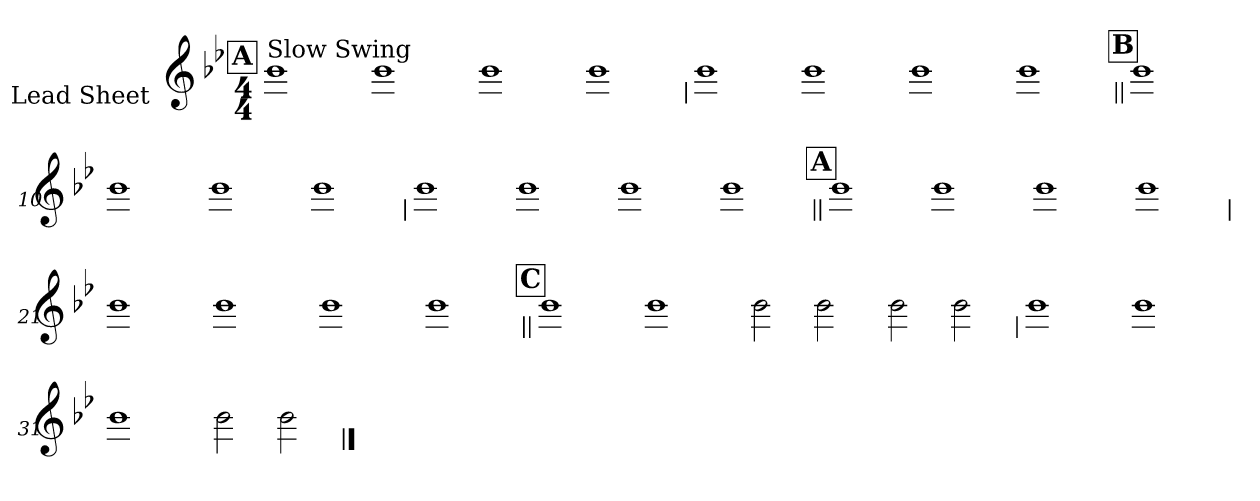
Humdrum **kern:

**kern
*part1
*staff1
*I"Lead Sheet
*stria0
*clefG2
*k[b-e-]
*B-:
*M4/4
!!LO:REH:place=s1:a:t=A
=1||
!LO:TX:a:t=Slow Swing
1b-
=2-
1b-
=3-
1b-
=4-
1b-
!!LO:LB:g=z
=5
1b-
=6-
1b-
=7-
1b-
=8-
1b-
!!LO:LB:g=z
!!LO:REH:place=s1:a:t=B
=9||
1b-
=10-
1b-
=11-
1b-
=12-
1b-
!!LO:LB:g=z
=13
1b-
=14-
1b-
=15-
1b-
=16-
1b-
!!LO:LB:g=z
!!LO:REH:place=s1:a:t=A
=17||
1b-
=18-
1b-
=19-
1b-
=20-
1b-
!!LO:LB:g=z
=21
1b-
=22-
1b-
=23-
1b-
=24-
1b-
!!LO:LB:g=z
!!LO:REH:place=s1:a:t=C
=25||
1b-
=26-
1b-
=27-
2b-
2b-
=28-
2b-
2b-
!!LO:LB:g=z
=29
1b-
=30-
1b-
=31-
1b-
=32-
2b-
2b-
==
*-
